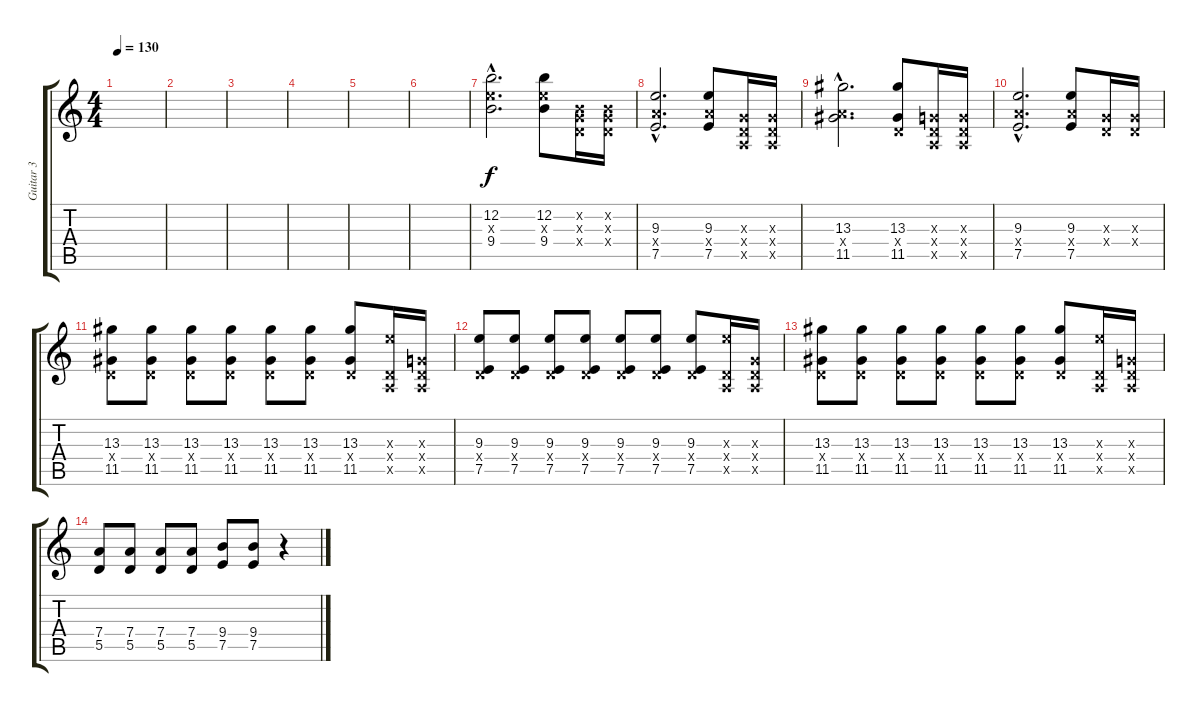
\track ("Guitar 3" "Guitar 3") {instrument acousticguitarnylon}
\staff {score tabs}
\tuning (E4 B3 G3 D3 A2 E2) {hide}
\ts (4 4)
\tempo 130
\clef g2
\ks c
|
|
|
|
|
|
(12.2{hac} 9.3{hac x} 9.4{hac}).2{d} (12.2 9.3{x} 9.4).8 (0.2{x} 0.3{x} 0.4{x}).16 (0.2{x} 0.3{x} 0.4{x}).16 |
(9.3{hac} 7.4{hac x} 7.5{hac}).2{d} (9.3 7.4{x} 7.5).8 (0.3{x} 0.4{x} 0.5{x}).16 (0.3{x} 0.4{x} 0.5{x}).16 |
(13.3{hac} 7.4{hac x} 11.5{hac}).2{d} (13.3 0.4{x} 11.5).8 (0.3{x} 0.4{x} 0.5{x}).16 (0.3{x} 0.4{x} 0.5{x}).16 |
(9.3{hac} 7.4{hac x} 7.5{hac}).2{d} (9.3 7.4{x} 7.5).8 (0.3{x} 0.4{x}).16 (0.3{x} 0.4{x}).16 |
(13.3 0.4{x} 11.5).8 (13.3 0.4{x} 11.5).8 (13.3 0.4{x} 11.5).8 (13.3 0.4{x} 11.5).8 (13.3 0.4{x} 11.5).8 (13.3 0.4{x} 11.5).8 (13.3 0.4{x} 11.5).8 (9.3{x} 0.4{x} 0.5{x}).16 (0.3{x} 0.4{x} 0.5{x}).16 |
(9.3 0.4{x} 7.5).8 (9.3 0.4{x} 7.5).8 (9.3 0.4{x} 7.5).8 (9.3 0.4{x} 7.5).8 (9.3 0.4{x} 7.5).8 (9.3 0.4{x} 7.5).8 (9.3 0.4{x} 7.5).8 (9.3{x} 0.4{x} 0.5{x}).16 (0.3{x} 0.4{x} 0.5{x}).16 |
(13.3 0.4{x} 11.5).8 (13.3 0.4{x} 11.5).8 (13.3 0.4{x} 11.5).8 (13.3 0.4{x} 11.5).8 (13.3 0.4{x} 11.5).8 (13.3 0.4{x} 11.5).8 (13.3 0.4{x} 11.5).8 (9.3{x} 0.4{x} 0.5{x}).16 (0.3{x} 0.4{x} 0.5{x}).16 |
(7.4 5.5).8 (7.4 5.5).8 (7.4 5.5).8 (7.4 5.5).8 (9.4 7.5).8 (9.4 7.5).8 r.4
